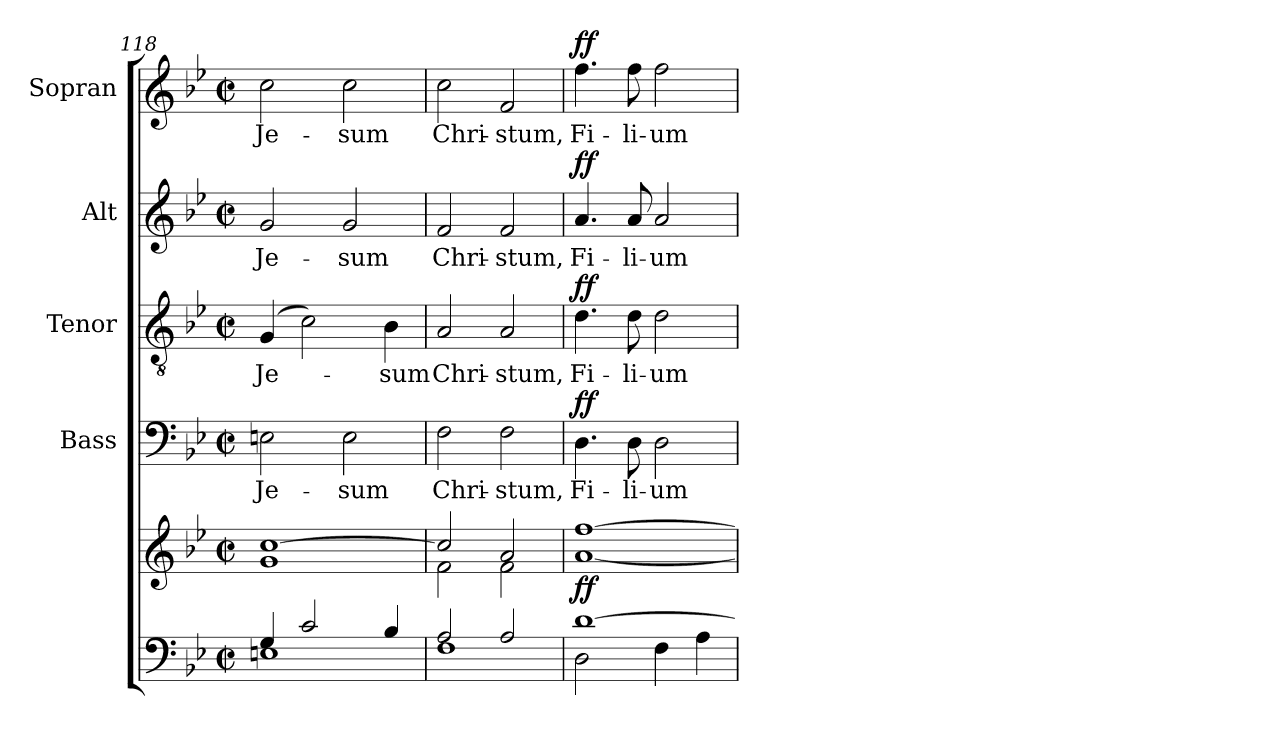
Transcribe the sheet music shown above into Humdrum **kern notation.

**kern	**kern	**dynam	**kern	**text	**dynam	**kern	**text	**dynam	**kern	**text	**dynam	**kern	**text	**dynam
*part5	*part5	*part5	*part4	*part4	*part4	*part3	*part3	*part3	*part2	*part2	*part2	*part1	*part1	*part1
*staff6	*staff5	*staff5/6	*staff4	*staff4	*staff4	*staff3	*staff3	*staff3	*staff2	*staff2	*staff2	*staff1	*staff1	*staff1
*	*	*	*I"Bass	*	*	*I"Tenor	*	*	*I"Alt	*	*	*I"Sopran	*	*
*	*	*	*I'B.	*	*	*I'T.	*	*	*I'A.	*	*	*I'S.	*	*
*clefF4	*clefG2	*	*clefF4	*	*	*clefGv2	*	*	*clefG2	*	*	*clefG2	*	*
*k[b-e-]	*k[b-e-]	*	*k[b-e-]	*	*	*k[b-e-]	*	*	*k[b-e-]	*	*	*k[b-e-]	*	*
*B-:	*B-:	*	*B-:	*	*	*B-:	*	*	*B-:	*	*	*B-:	*	*
*M2/2	*M2/2	*	*M2/2	*	*	*M2/2	*	*	*M2/2	*	*	*M2/2	*	*
*met(c|)	*met(c|)	*	*met(c|)	*	*	*met(c|)	*	*	*met(c|)	*	*	*met(c|)	*	*
=118	=118	=118	=118	=118	=118	=118	=118	=118	=118	=118	=118	=118	=118	=118
*^	*^	*	*	*	*	*	*	*	*	*	*	*	*	*
!	!	!	!	!	!	!LO:LY:b	!	!	!LO:LY:b	!	!	!LO:LY:b	!	!	!LO:LY:b	!
4G/	1En	[>1cc	1g	.	2En\	Je-	.	(4G/	Je-	.	2g/	Je-	.	2cc\	Je-	.
2c/	.	.	.	.	.	.	.	2c\)	.	.	.	.	.	.	.	.
!	!	!	!	!	!	!LO:LY:b	!	!	!	!	!	!LO:LY:b	!	!	!LO:LY:b	!
.	.	.	.	.	2E\	-sum	.	.	.	.	2g/	-sum	.	2cc\	-sum	.
!	!	!	!	!	!	!	!	!	!LO:LY:b	!	!	!	!	!	!	!
4B-/	.	.	.	.	.	.	.	4B-\	-sum	.	.	.	.	.	.	.
=119	=119	=119	=119	=119	=119	=119	=119	=119	=119	=119	=119	=119	=119	=119	=119	=119
!	!	!	!	!	!	!LO:LY:b	!	!	!LO:LY:b	!	!	!LO:LY:b	!	!	!LO:LY:b	!
2A/	1F	2cc/]	2f\	.	2F\	Chri-	.	2A/	Chri-	.	2f/	Chri-	.	2cc\	Chri-	.
!	!	!	!	!	!	!LO:LY:b	!	!	!LO:LY:b	!	!	!LO:LY:b	!	!	!LO:LY:b	!
2A/	.	2a/	2f\	.	2F\	-stum,	.	2A/	-stum,	.	2f/	-stum,	.	2f/	-stum,	.
=120	=120	=120	=120	=120	=120	=120	=120	=120	=120	=120	=120	=120	=120	=120	=120	=120
!	!	!	!	!LO:DY:b	!	!LO:LY:b	!LO:DY:a	!	!LO:LY:b	!LO:DY:a	!	!LO:LY:b	!LO:DY:a	!	!LO:LY:b	!LO:DY:a
[>1d	2D\	[>1ff	[<1a	ff	4.D\	Fi-	ff	4.d\	Fi-	ff	4.a/	Fi-	ff	4.ff\	Fi-	ff
!	!	!	!	!	!	!LO:LY:b	!	!	!LO:LY:b	!	!	!LO:LY:b	!	!	!LO:LY:b	!
.	.	.	.	.	8D\	-li-	.	8d\	-li-	.	8a/	-li-	.	8ff\	-li-	.
!	!	!	!	!	!	!LO:LY:b	!	!	!LO:LY:b	!	!	!LO:LY:b	!	!	!LO:LY:b	!
.	4F\	.	.	.	2D\	-um	.	2d\	-um	.	2a/	-um	.	2ff\	-um	.
.	4A\	.	.	.	.	.	.	.	.	.	.	.	.	.	.	.
*v	*v	*	*	*	*	*	*	*	*	*	*	*	*	*	*	*
*	*v	*v	*	*	*	*	*	*	*	*	*	*	*	*	*
=	=	=	=	=	=	=	=	=	=	=	=	=	=	=
*-	*-	*-	*-	*-	*-	*-	*-	*-	*-	*-	*-	*-	*-	*-
